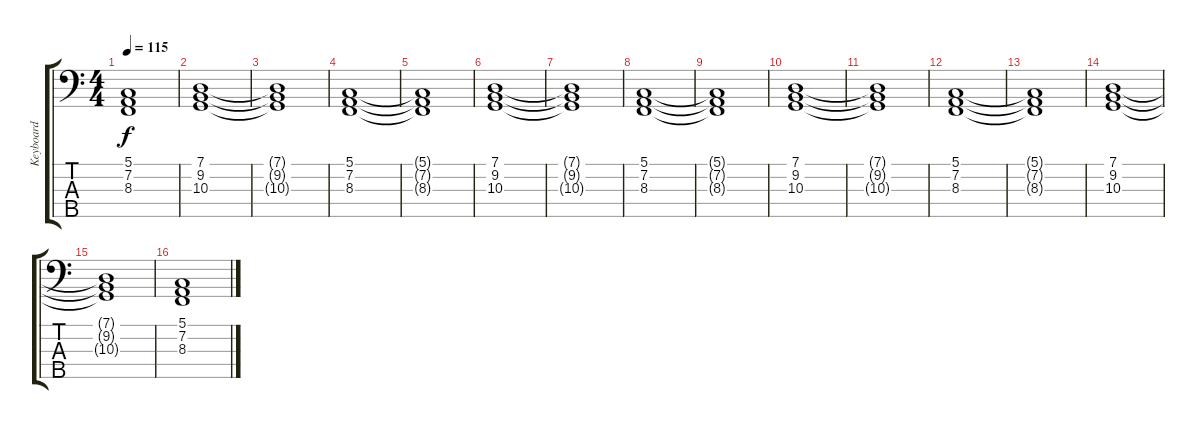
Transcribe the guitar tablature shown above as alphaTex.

\track ("Keyboard" "Keyboard") {instrument brasssection}
\staff {score tabs}
\tuning (G2 D2 A1 E1 B0) {hide}
\ts (4 4)
\tempo 115
\clef f4
\ks c
(5.1{t} 7.2{t} 8.3{t}).1{dy f} |
(7.1 9.2 10.3).1 |
(7.1{t} 9.2{t} 10.3{t}).1 |
(5.1 7.2 8.3).1 |
(5.1{t} 7.2{t} 8.3{t}).1 |
(7.1 9.2 10.3).1 |
(7.1{t} 9.2{t} 10.3{t}).1 |
(5.1 7.2 8.3).1 |
(5.1{t} 7.2{t} 8.3{t}).1 |
(7.1 9.2 10.3).1 |
(7.1{t} 9.2{t} 10.3{t}).1 |
(5.1 7.2 8.3).1 |
(5.1{t} 7.2{t} 8.3{t}).1 |
(7.1 9.2 10.3).1 |
(7.1{t} 9.2{t} 10.3{t}).1 |
(5.1 7.2 8.3).1
